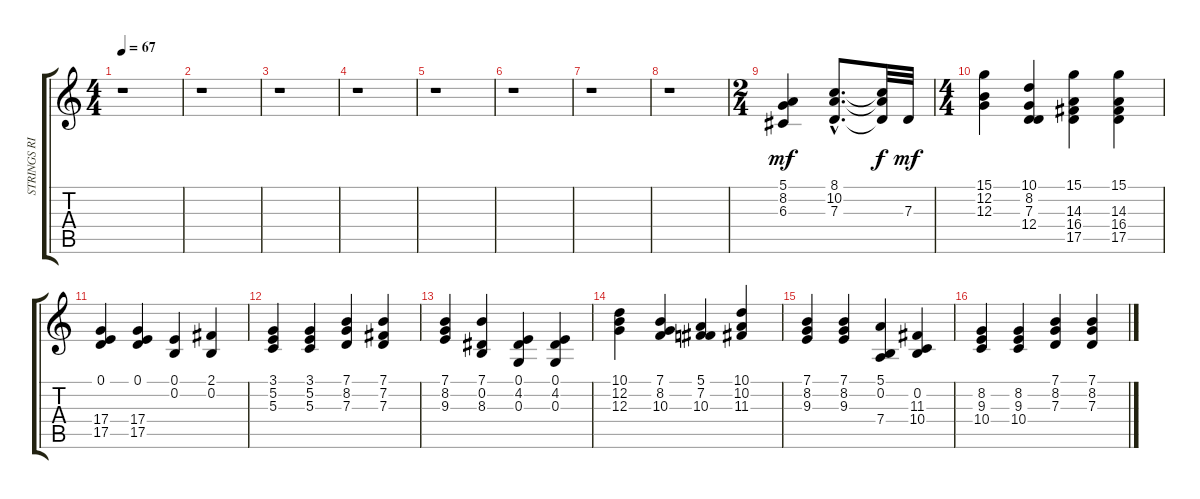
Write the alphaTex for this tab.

\track ("STRINGS RIGHT" "STRINGS RI") {instrument stringensemble2}
\staff {score tabs}
\tuning (E4 B3 G3 D3 A2 E2) {hide}
\ts (4 4)
\tempo 67
\clef g2
\ks c
r.1{dy mf instrument stringensemble2} |
r.1 |
r.1 |
r.1 |
r.1 |
r.1 |
r.1 |
r.1 |
\ts (2 4)
(5.1 8.2 6.3).4{volume 5} (8.1{hac} 10.2{hac} 7.3{hac}).8{d volume 7} (8.1{t} 10.2{t} 7.3{t}).32{dy f} 7.3.32{dy mf volume 9} |
\ts (4 4)
(15.1 12.2 12.3).4{volume 9} (10.1 8.2 7.3 12.4).4{volume 11} (15.1 14.3 16.4 17.5).4{volume 12} (15.1 14.3 16.4 17.5).4{volume 14} |
(0.1 17.4 17.5).4{volume 15} (0.1 17.4 17.5).4{volume 16} (0.1 0.2).4 (2.1 0.2).4{volume 16} |
(3.1 5.2 5.3).4{volume 16} (3.1 5.2 5.3).4{volume 16} (7.1 8.2 7.3).4 (7.1 7.2 7.3).4 |
(7.1 8.2 9.3).4 (7.1 0.2 8.3).4 (0.1 4.2 0.3).4 (0.1 4.2 0.3).4 |
(10.1 12.2 12.3).4 (7.1 8.2 10.3).4 (5.1 7.2 10.3).4 (10.1 10.2 11.3).4 |
(7.1 8.2 9.3).4 (7.1 8.2 9.3).4 (5.1 0.2 7.4).4 (0.2 11.3 10.4).4 |
(8.2 9.3 10.4).4 (8.2 9.3 10.4).4 (7.1 8.2 7.3).4 (7.1 8.2 7.3).4
